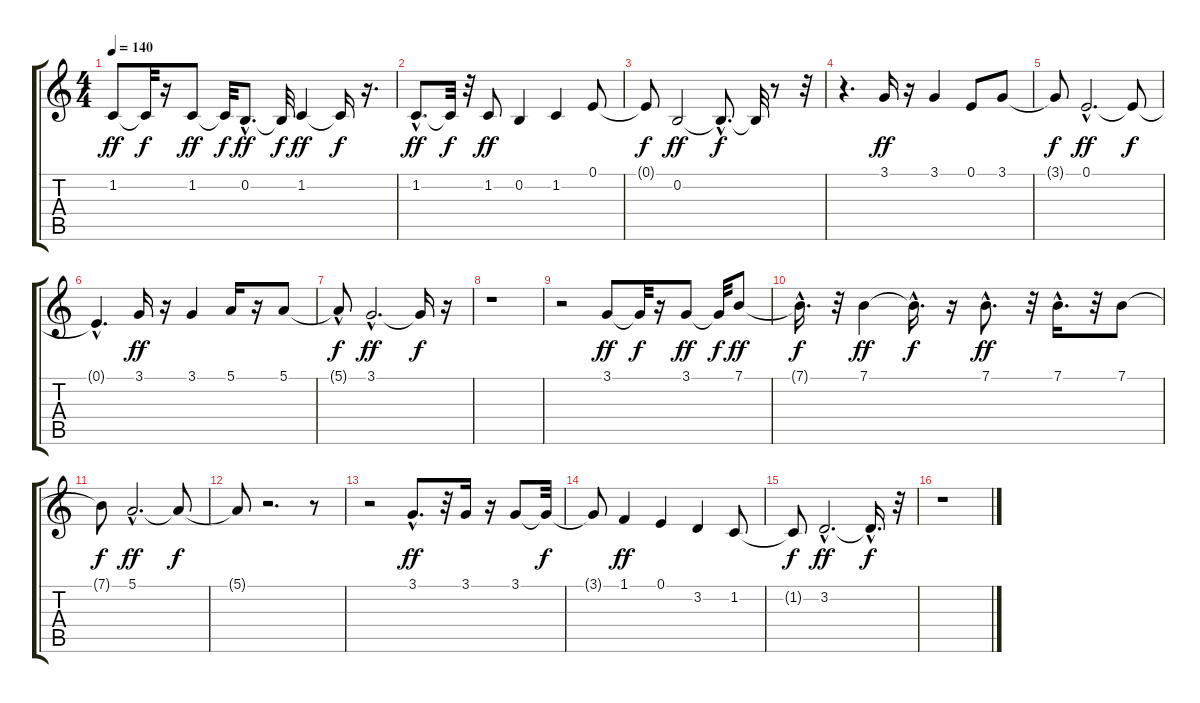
\track "" {instrument lead1square}
\staff {score tabs}
\tuning (E4 B3 G3 D3 A2 E2) {hide}
\ts (4 4)
\tempo 140
\clef g2
\ks c
1.2.8{dy ff} 1.2{t}.32{dy f} r.16 1.2.8{dy ff} 1.2{t}.32{dy f} 0.2{hac}.8{d dy ff} 0.2{t}.32{dy f} 1.2.4{dy ff} 1.2{t}.16{dy f} r.16{d} |
1.2{hac}.8{d dy ff} 1.2{t}.32{dy f} r.32 1.2.8{dy ff} 0.2.4 1.2.4 0.1.8 |
0.1{t}.8{dy f} 0.2.2{dy ff} 0.2{hac t}.8{d dy f} 0.2{t}.32 r.8 r.32 |
r.4{d} 3.1.16{dy ff} r.16 3.1.4 0.1.8 3.1.8 |
3.1{t}.8{dy f} 0.1{hac}.2{d dy ff} 0.1{t}.8{dy f} |
0.1{hac t}.4{d} 3.1.16{dy ff} r.16 3.1.4 5.1.16 r.16 5.1.8 |
5.1{hac t}.8{dy f} 3.1{hac}.2{d dy ff} 3.1{t}.16{dy f} r.16 |
r.1 |
r.2 3.1.8{dy ff} 3.1{t}.32{dy f} r.16 3.1.8{dy ff} 3.1{t}.32{dy f} 7.1.8{dy ff} |
7.1{hac t}.16{d dy f} r.32 7.1.4{dy ff} 7.1{hac t}.16{d dy f} r.16 7.1{hac}.8{d dy ff} r.32 7.1{hac}.16{d} r.32 7.1.8 |
7.1{t}.8{dy f} 5.1{hac}.2{d dy ff} 5.1{t}.8{dy f} |
5.1{t}.8 r.2{d} r.8 |
r.2 3.1{hac}.8{d dy ff} r.32 3.1.16 r.16 3.1.8 3.1{t}.32{dy f} |
3.1{t}.8 1.1.4{dy ff} 0.1.4 3.2.4 1.2.8 |
1.2{t}.8{dy f} 3.2{hac}.2{d dy ff} 3.2{hac t}.16{d dy f} r.32 |
r.1
